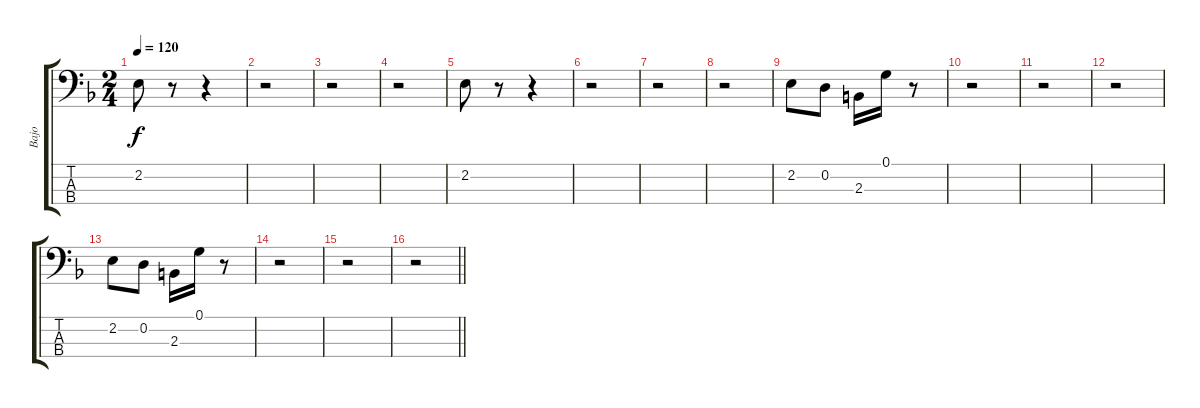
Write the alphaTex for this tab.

\track ("Bajo" "Bajo") {instrument electricbassfinger}
\staff {score tabs}
\tuning (G2 D2 A1 E1) {hide}
\ts (2 4)
\tempo 120
\clef f4
\ks dminor
2.2.8{dy f} r.8 r.4 |
r.2 |
r.2 |
r.2 |
2.2.8 r.8 r.4 |
r.2 |
r.2 |
r.2 |
2.2.8 0.2.8 2.3.16 0.1.16 r.8 |
r.2 |
r.2 |
r.2 |
2.2.8 0.2.8 2.3.16 0.1.16 r.8 |
r.2 |
r.2 |
\barLineRight lightlight
r.2
